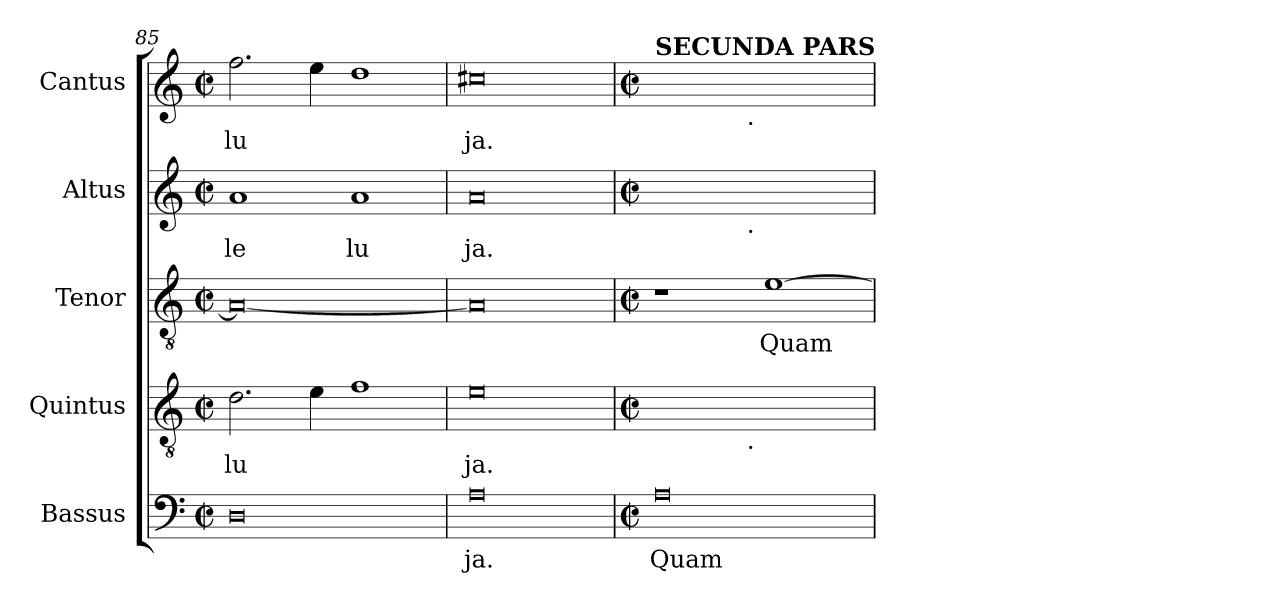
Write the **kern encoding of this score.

**kern	**text	**kern	**text	**kern	**text	**kern	**text	**kern	**text
*part5	*part5	*part4	*part4	*part3	*part3	*part2	*part2	*part1	*part1
*staff5	*staff5	*staff4	*staff4	*staff3	*staff3	*staff2	*staff2	*staff1	*staff1
*I"Bassus	*	*I"Quintus	*	*I"Tenor	*	*I"Altus	*	*I"Cantus	*
*clefF4	*	*clefGv2	*	*clefGv2	*	*clefG2	*	*clefG2	*
*	*	*	*	*	*	*k[]	*	*k[]	*
*	*	*	*	*	*	*C:	*	*C:	*
*M2/2	*	*M2/2	*	*M2/2	*	*M2/2	*	*M2/2	*
*met(c|)	*	*met(c|)	*	*met(c|)	*	*met(c|)	*	*met(c|)	*
=85	=85	=85	=85	=85	=85	=85	=85	=85	=85
!	!	!	!LO:LY:b:cj	!	!	!	!LO:LY:b:cj	!	!LO:LY:b:cj
0D	.	2.d\	lu	0A_<	.	1a	le	2.ff\	lu
.	.	4e\	.	.	.	.	.	4ee\	.
!	!	!	!	!	!	!	!LO:LY:b:cj	!	!
.	.	1f	.	.	.	1a	lu	1dd	.
=86	=86	=86	=86	=86	=86	=86	=86	=86	=86
!	!LO:LY:b:cj	!	!LO:LY:b:cj	!	!	!	!LO:LY:b:cj	!	!LO:LY:b:cj
0A	-ja.	0e	ja.	0A]	.	0a	ja.	0cc#X	ja.
!!LO:LB:g=z
=87	=87!	=87	=87!	=87	=87!	=87	=87!	=87!	=87!
*M2/2	*	*M2/2	*	*M2/2	*	*M2/2	*	*M2/2	*
*met(c|)	*	*met(c|)	*	*met(c|)	*	*met(c|)	*	*met(c|)	*
!	!	!	!	!	!	!	!	!LO:TX:a:B:t=SECUNDA PARS	!
!	!LO:LY:b:cj	!	!	!	!	!	!	!	!
0A	Quam	2...ryy	.	1r	.	2...ryy	.	2...ryy	.
!	!	!	!	!	!	!	!	!LO:TX:b:t=.	!
!	!	!	!	!	!	!LO:TX:b:t=.	!	!	!
!	!	!LO:TX:b:t=.	!	!	!	!	!	!	!
.	.	1ryy	.	.	.	1ryy	.	1ryy	.
!	!	!	!	!	!LO:LY:b	!	!	!	!
.	.	.	.	[>1e	Quam	.	.	.	.
.	.	16ryy	.	.	.	16ryy	.	16ryy	.
=	=	=	=	=	=	=	=	=	=
*-	*-	*-	*-	*-	*-	*-	*-	*-	*-
